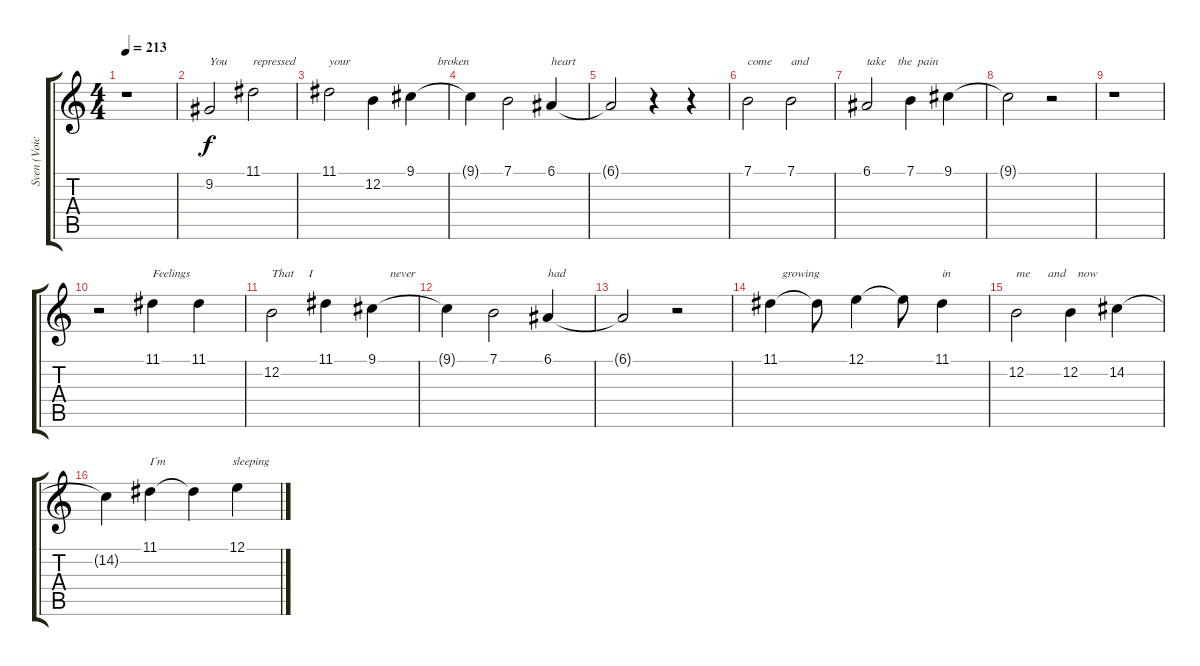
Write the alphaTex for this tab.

\track ("Sven (Voice)" "Sven (Voic") {instrument lead2sawtooth}
\staff {score tabs}
\tuning (E4 B3 G3 D3 A2 E2) {hide}
\ts (4 4)
\tempo 213
\clef g2
\ks c
r.1{dy f} |
9.2.2{txt "You"} 11.1.2{txt "repressed           your"} |
11.1.2 12.2.4 9.1.4{txt "         broken"} |
9.1{t}.4 7.1.2 6.1.4{txt "heart"} |
6.1{t}.2 r.4 r.4 |
7.1.2{txt "come"} 7.1.2{txt "and"} |
6.1.2{txt "take    the  pain"} 7.1.4 9.1.4 |
9.1{t}.2 r.2 |
r.1 |
r.2 11.1.4{txt "Feelings"} 11.1.4 |
12.2.2{txt "That     I"} 11.1.4 9.1.4{txt "      never"} |
9.1{t}.4 7.1.2 6.1.4{txt "had"} |
6.1{t}.2 r.2 |
11.1.4{txt "    growing "} 11.1{t}.8 12.1.4 12.1{t}.8 11.1.4{txt "in"} |
12.2.2{txt "me      and    now"} 12.2.4 14.2.4 |
14.2{t}.4 11.1.4{txt "I`m"} 11.1{t}.4{txt "             sleeping"} 12.1.4
